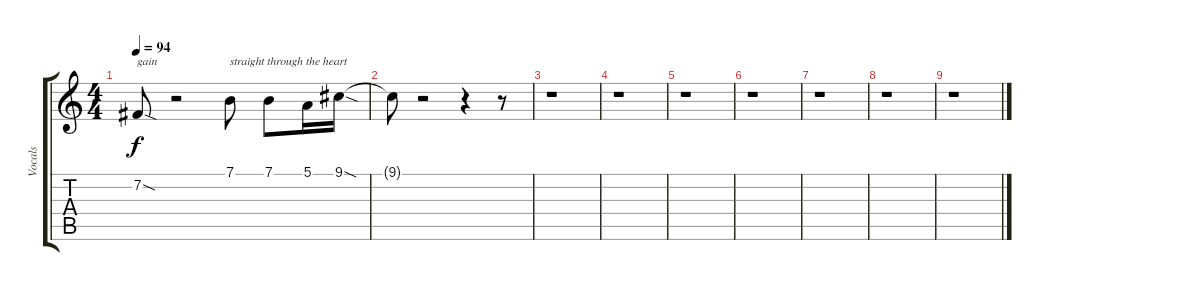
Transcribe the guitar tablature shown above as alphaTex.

\track ("Vocals" "Vocals") {instrument violin}
\staff {score tabs}
\tuning (E4 B3 G3 D3 A2 E2) {hide}
\ts (4 4)
\tempo 94
\clef g2
\ks c
7.2{sod}.8{txt "gain" dy f} r.2 7.1.8{txt "straight through the heart"} 7.1.8 5.1.16 9.1{sod}.16 |
9.1{t}.8 r.2 r.4 r.8 |
r.1 |
r.1 |
r.1 |
r.1 |
r.1 |
r.1 |
r.1
